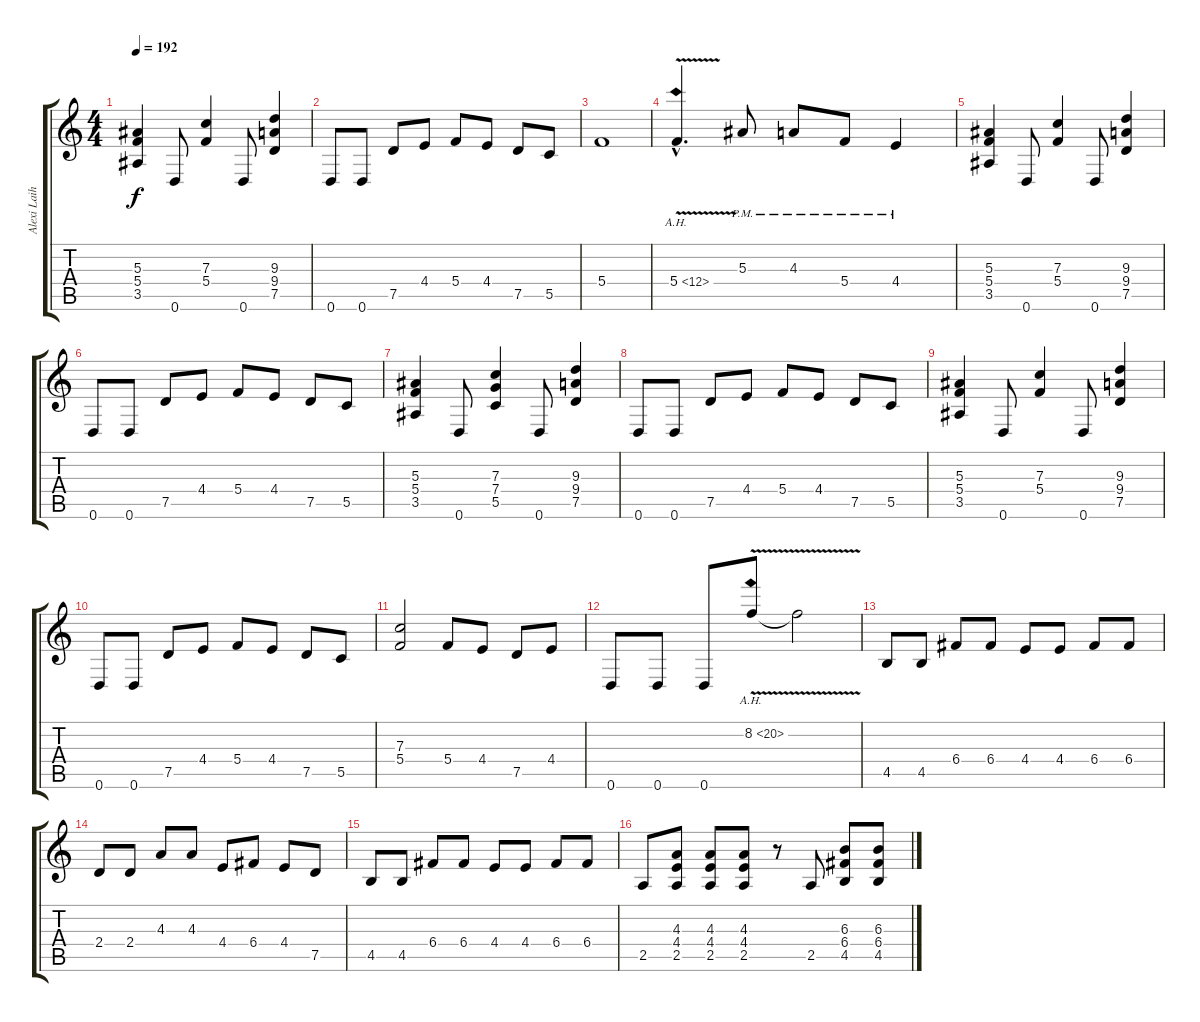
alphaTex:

\track ("Alexi Laiho" "Alexi Laih") {instrument distortionguitar}
\staff {score tabs}
\tuning (D4 A3 F3 C3 G2 D2) {hide}
\ts (4 4)
\tempo 192
\clef g2
\ks c
(5.3 5.4 3.5).4{dy f} 0.6.8 (7.3 5.4).4 0.6.8 (9.3 9.4 7.5).4 |
0.6.8 0.6.8 7.5.8 4.4.8 5.4.8 4.4.8 7.5.8 5.5.8 |
5.4.1 |
5.4{ah 7 v hac}.4{d} 5.3{pm}.8 4.3{pm}.8 5.4{pm}.8 4.4{pm}.4 |
(5.3 5.4 3.5).4 0.6.8 (7.3 5.4).4 0.6.8 (9.3 9.4 7.5).4 |
0.6.8 0.6.8 7.5.8 4.4.8 5.4.8 4.4.8 7.5.8 5.5.8 |
(5.3 5.4 3.5).4 0.6.8 (7.3 7.4 5.5).4 0.6.8 (9.3 9.4 7.5).4 |
0.6.8 0.6.8 7.5.8 4.4.8 5.4.8 4.4.8 7.5.8 5.5.8 |
(5.3 5.4 3.5).4 0.6.8 (7.3 5.4).4 0.6.8 (9.3 9.4 7.5).4 |
0.6.8 0.6.8 7.5.8 4.4.8 5.4.8 4.4.8 7.5.8 5.5.8 |
(7.3 5.4).2 5.4.8 4.4.8 7.5.8 4.4.8 |
0.6.8 0.6.8 0.6.8 8.2{ah 12 v}.8 8.2{t}.2 |
4.5.8 4.5.8 6.4.8 6.4.8 4.4.8 4.4.8 6.4.8 6.4.8 |
2.4.8 2.4.8 4.3.8 4.3.8 4.4.8 6.4.8 4.4.8 7.5.8 |
4.5.8 4.5.8 6.4.8 6.4.8 4.4.8 4.4.8 6.4.8 6.4.8 |
2.5.8 (4.3 4.4 2.5).8 (4.3 4.4 2.5).8 (4.3 4.4 2.5).8 r.8 2.5.8 (6.3 6.4 4.5).8 (6.3 6.4 4.5).8
